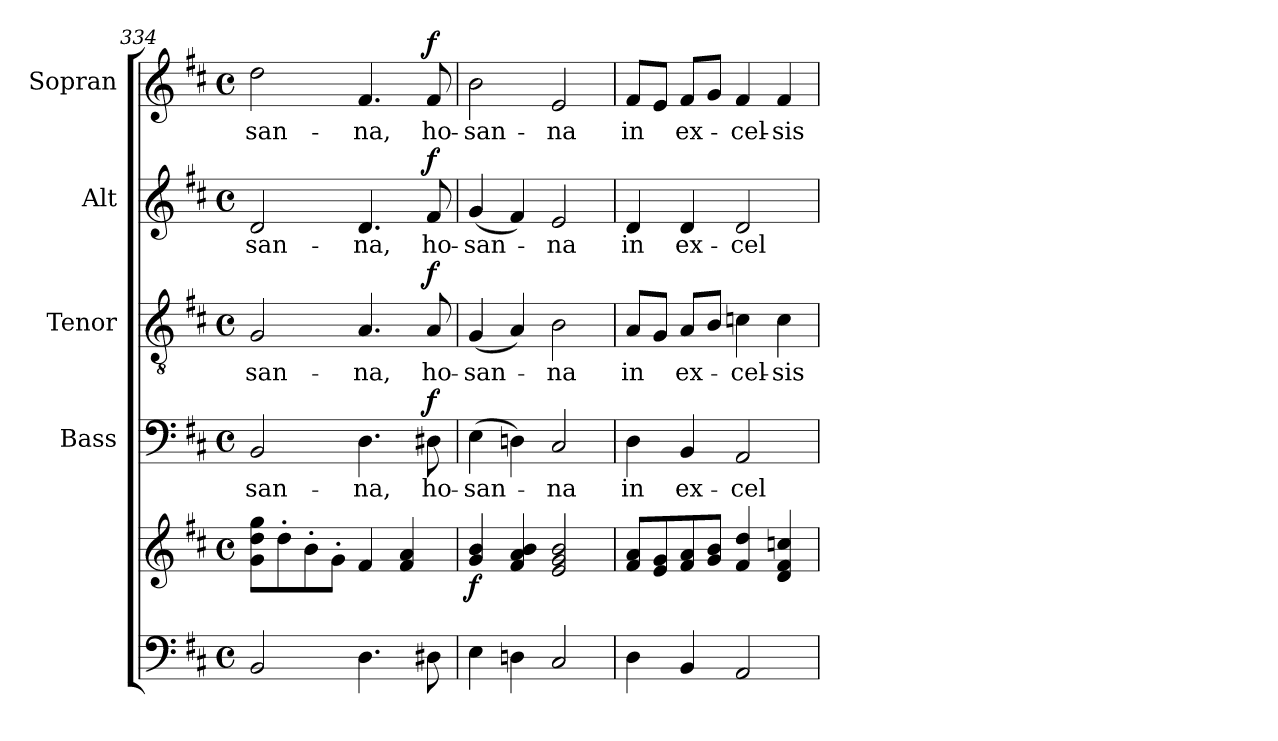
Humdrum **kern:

**kern	**kern	**dynam	**kern	**text	**dynam	**kern	**text	**dynam	**kern	**text	**dynam	**kern	**text	**dynam
*part5	*part5	*part5	*part4	*part4	*part4	*part3	*part3	*part3	*part2	*part2	*part2	*part1	*part1	*part1
*staff6	*staff5	*staff5/6	*staff4	*staff4	*staff4	*staff3	*staff3	*staff3	*staff2	*staff2	*staff2	*staff1	*staff1	*staff1
*	*	*	*I"Bass	*	*	*I"Tenor	*	*	*I"Alt	*	*	*I"Sopran	*	*
*	*	*	*I'B.	*	*	*I'T.	*	*	*I'A.	*	*	*I'S.	*	*
!!LO:PB:g=z
*clefF4	*clefG2	*	*clefF4	*	*	*clefGv2	*	*	*clefG2	*	*	*clefG2	*	*
*k[f#c#]	*k[f#c#]	*	*k[f#c#]	*	*	*k[f#c#]	*	*	*k[f#c#]	*	*	*k[f#c#]	*	*
*D:	*D:	*	*D:	*	*	*D:	*	*	*D:	*	*	*D:	*	*
*M4/4	*M4/4	*	*M4/4	*	*	*M4/4	*	*	*M4/4	*	*	*M4/4	*	*
*met(c)	*met(c)	*	*met(c)	*	*	*met(c)	*	*	*met(c)	*	*	*met(c)	*	*
=334	=334	=334	=334	=334	=334	=334	=334	=334	=334	=334	=334	=334	=334	=334
!	!	!	!	!LO:LY:b	!	!	!LO:LY:b	!	!	!LO:LY:b	!	!	!LO:LY:b	!
2BB/	8g\ 8dd\ 8gg\L	.	2BB/	-san-	.	2G/	-san-	.	2d/	-san-	.	2dd\	-san-	.
.	8dd'>\	.	.	.	.	.	.	.	.	.	.	.	.	.
.	8b'>\	.	.	.	.	.	.	.	.	.	.	.	.	.
.	8g'>\J	.	.	.	.	.	.	.	.	.	.	.	.	.
!	!	!	!	!LO:LY:b	!	!	!LO:LY:b	!	!	!LO:LY:b	!	!	!LO:LY:b	!
4.D\	4f#/	.	4.D\	-na,	.	4.A/	-na,	.	4.d/	-na,	.	4.f#/	-na,	.
.	4f#/ 4a/	.	.	.	.	.	.	.	.	.	.	.	.	.
!	!	!	!	!LO:LY:b	!LO:DY:a	!	!LO:LY:b	!LO:DY:a	!	!LO:LY:b	!LO:DY:a	!	!LO:LY:b	!LO:DY:a
8D#X\	.	.	8D#X\	ho-	f	8A/	ho-	f	8f#/	ho-	f	8f#/	ho-	f
=335	=335	=335	=335	=335	=335	=335	=335	=335	=335	=335	=335	=335	=335	=335
!	!	!LO:DY:b	!	!LO:LY:b	!	!	!LO:LY:b	!	!	!LO:LY:b	!	!	!LO:LY:b	!
4E\	4g/ 4b/	f	(>4E\	-san-	.	(<4G/	-san-	.	(<4g/	-san-	.	2b\	-san-	.
4Dn\	4f#/ 4a/ 4b/	.	4Dn\)	.	.	4A/)	.	.	4f#/)	.	.	.	.	.
!	!	!	!	!LO:LY:b	!	!	!LO:LY:b	!	!	!LO:LY:b	!	!	!LO:LY:b	!
2C#/	2e/ 2g/ 2b/	.	2C#/	-na	.	2B\	-na	.	2e/	-na	.	2e/	-na	.
=336	=336	=336	=336	=336	=336	=336	=336	=336	=336	=336	=336	=336	=336	=336
!	!	!	!	!LO:LY:b	!	!	!LO:LY:b	!	!	!LO:LY:b	!	!	!LO:LY:b	!
4D\	8f#/ 8a/L	.	4D\	in	.	8A/L	in	.	4d/	in	.	8f#/L	in	.
.	8e/ 8g/	.	.	.	.	8G/J	.	.	.	.	.	8e/J	.	.
!	!	!	!	!LO:LY:b	!	!	!LO:LY:b	!	!	!LO:LY:b	!	!	!LO:LY:b	!
4BB/	8f#/ 8a/	.	4BB/	ex-	.	8A/L	ex-	.	4d/	ex-	.	8f#/L	ex-	.
.	8g/ 8b/J	.	.	.	.	8B/J	.	.	.	.	.	8g/J	.	.
!	!	!	!	!LO:LY:b	!	!	!LO:LY:b	!	!	!LO:LY:b	!	!	!LO:LY:b	!
2AA/	4f#/ 4dd/	.	2AA/	-cel-	.	4cn\	-cel-	.	2d/	-cel-	.	4f#/	-cel-	.
!	!	!	!	!	!	!	!LO:LY:b	!	!	!	!	!	!LO:LY:b	!
.	4d/ 4f#/ 4ccn/	.	.	.	.	4c\	-sis	.	.	.	.	4f#/	-sis	.
=	=	=	=	=	=	=	=	=	=	=	=	=	=	=
*-	*-	*-	*-	*-	*-	*-	*-	*-	*-	*-	*-	*-	*-	*-
